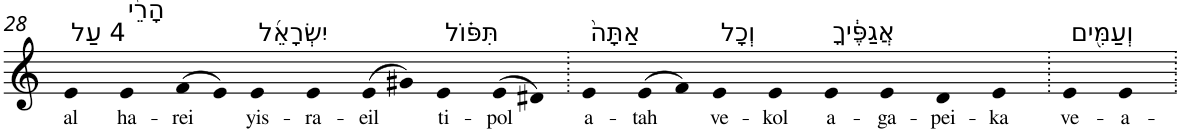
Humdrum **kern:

**kern	**text
*part1	*part1
*staff1	*staff1
*I"Piano	*
*I'Pno	*
!!LO:PB:g=z
*clefG2	*
*k[]	*
=28	=28
!LO:TX:a:t=4 עַל	!
!	!LO:LY:b
4e	al
!LO:TX:a:t=הָרֵ֨י	!
!	!LO:LY:b
4e	ha-
!	!LO:LY:b
(>8f	-rei
8e)	.
!LO:TX:a:t=יִשְׂרָאֵ֜ל	!
!	!LO:LY:b
4e	yis-
!	!LO:LY:b
4e	-ra-
!	!LO:LY:b
(>8e	-eil
8g#X)	.
!LO:TX:a:t=תִּפּ֗וֹל	!
!	!LO:LY:b
4e	ti-
!	!LO:LY:b
(>8e	-pol
8d#X)	.
=29.	=29.
!LO:TX:a:t=אַתָּה֙	!
!	!LO:LY:b
4e	a-
!	!LO:LY:b
(>8e	-tah
8f)	.
!LO:TX:a:t=וְכָל	!
!	!LO:LY:b
4e	ve-
!	!LO:LY:b
4e	-kol
!LO:TX:a:t=אֲגַפֶּ֔יךָ	!
!	!LO:LY:b
4e	a-
!	!LO:LY:b
4e	-ga-
!	!LO:LY:b
4d	-pei-
!	!LO:LY:b
4e	-ka
=30.	=30.
!LO:TX:a:t=וְעַמִּ֖ים	!
!	!LO:LY:b
4e	ve-
!	!LO:LY:b
4e	-a-
=.	=.
*-	*-
